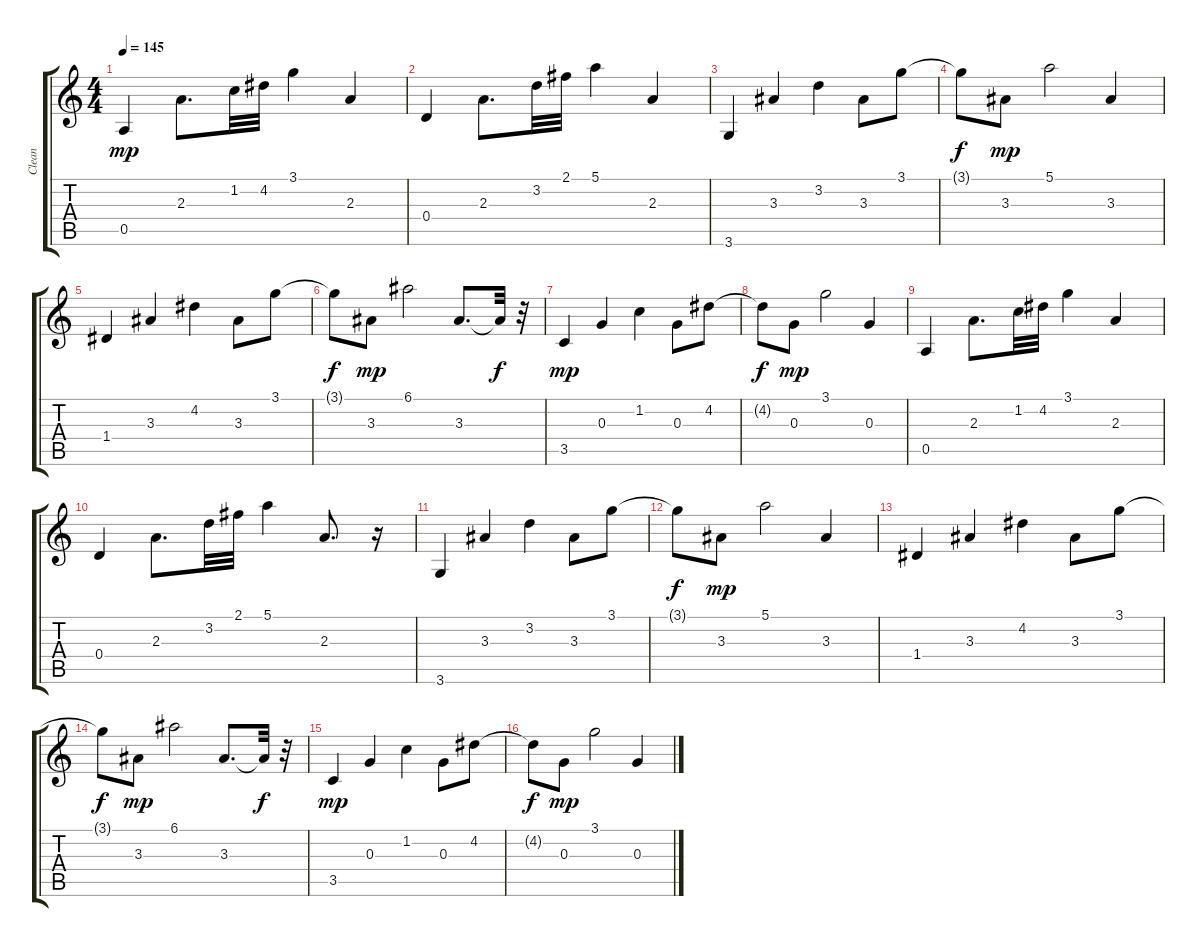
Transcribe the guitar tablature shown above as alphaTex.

\track ("Clean" "Clean") {instrument electricguitarclean}
\staff {score tabs}
\tuning (E4 B3 G3 D3 A2 E2) {hide}
\ts (4 4)
\tempo 145
\clef g2
\ks c
0.5.4{dy mp} 2.3.8{d} 1.2.32 4.2.32 3.1.4 2.3.4 |
0.4.4 2.3.8{d} 3.2.32 2.1.32 5.1.4 2.3.4 |
3.6.4 3.3.4 3.2.4 3.3.8 3.1.8 |
3.1{t}.8{dy f} 3.3.8{dy mp} 5.1.2 3.3.4 |
1.4.4 3.3.4 4.2.4 3.3.8 3.1.8 |
3.1{t}.8{dy f} 3.3.8{dy mp} 6.1.2 3.3.8{d} 3.3{t}.32{dy f} r.32 |
3.5.4{dy mp} 0.3.4 1.2.4 0.3.8 4.2.8 |
4.2{t}.8{dy f} 0.3.8{dy mp} 3.1.2 0.3.4 |
0.5.4 2.3.8{d} 1.2.32 4.2.32 3.1.4 2.3.4 |
0.4.4 2.3.8{d} 3.2.32 2.1.32 5.1.4 2.3.8{d} r.16 |
3.6.4 3.3.4 3.2.4 3.3.8 3.1.8 |
3.1{t}.8{dy f} 3.3.8{dy mp} 5.1.2 3.3.4 |
1.4.4 3.3.4 4.2.4 3.3.8 3.1.8 |
3.1{t}.8{dy f} 3.3.8{dy mp} 6.1.2 3.3.8{d} 3.3{t}.32{dy f} r.32 |
3.5.4{dy mp} 0.3.4 1.2.4 0.3.8 4.2.8 |
4.2{t}.8{dy f} 0.3.8{dy mp} 3.1.2{instrument electricguitarclean} 0.3.4
